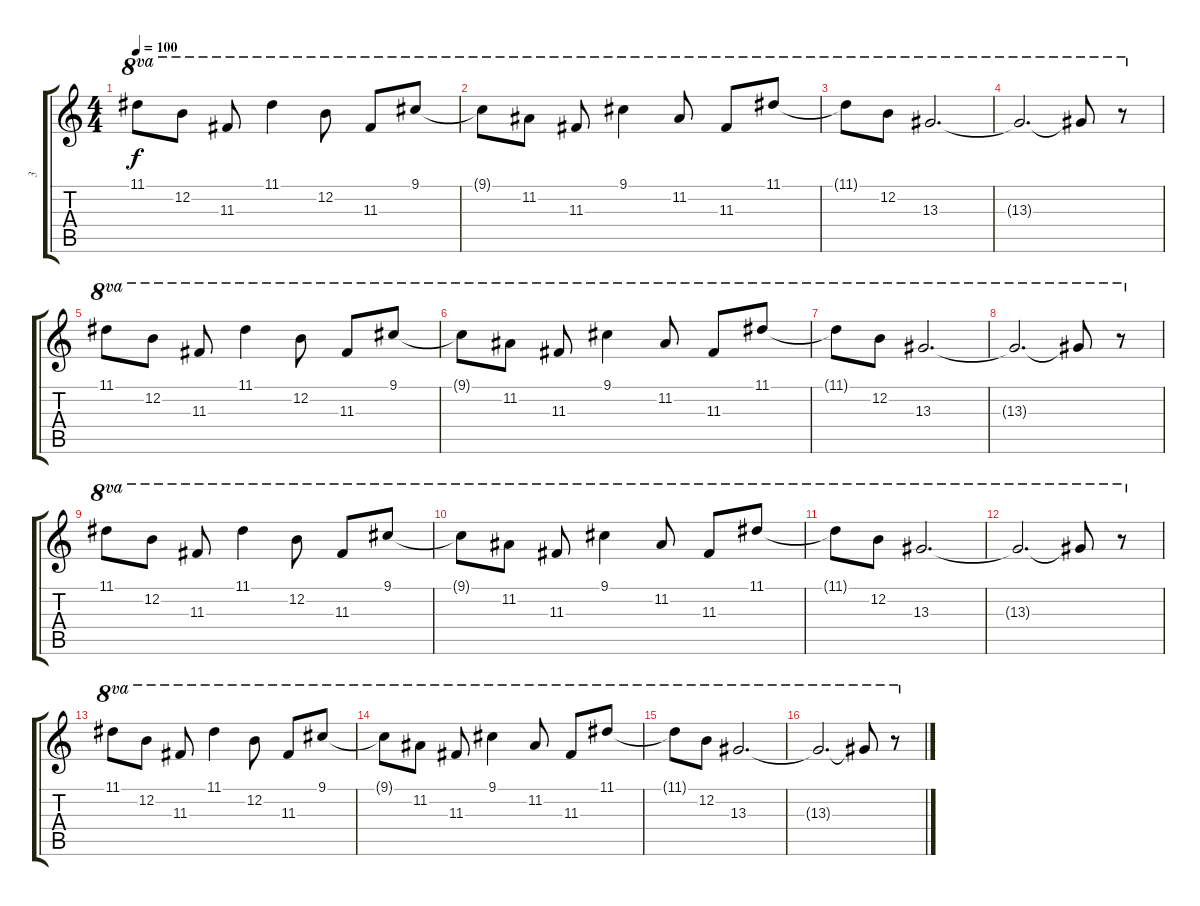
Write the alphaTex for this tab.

\track ("3" "3") {instrument distortionguitar}
\staff {score tabs}
\tuning (E4 B3 G3 D3 A2 E2) {hide}
\ts (4 4)
\tempo 100
\clef g2
\ks c
11.1.8{ot 8va dy f} 12.2.8{ot 8va} 11.3.8{ot 8va} 11.1.4{ot 8va} 12.2.8{ot 8va} 11.3.8{ot 8va} 9.1.8{ot 8va} |
9.1{t}.8{ot 8va} 11.2.8{ot 8va} 11.3.8{ot 8va} 9.1.4{ot 8va} 11.2.8{ot 8va} 11.3.8{ot 8va} 11.1.8{ot 8va} |
11.1{t}.8{ot 8va} 12.2.8{ot 8va} 13.3.2{d ot 8va} |
13.3{t}.2{d ot 8va} 13.3{t}.8{ot 8va} r.8{ot 8va} |
11.1.8{ot 8va} 12.2.8{ot 8va} 11.3.8{ot 8va} 11.1.4{ot 8va} 12.2.8{ot 8va} 11.3.8{ot 8va} 9.1.8{ot 8va} |
9.1{t}.8{ot 8va} 11.2.8{ot 8va} 11.3.8{ot 8va} 9.1.4{ot 8va} 11.2.8{ot 8va} 11.3.8{ot 8va} 11.1.8{ot 8va} |
11.1{t}.8{ot 8va} 12.2.8{ot 8va} 13.3.2{d ot 8va} |
13.3{t}.2{d ot 8va} 13.3{t}.8{ot 8va} r.8{ot 8va} |
11.1.8{ot 8va} 12.2.8{ot 8va} 11.3.8{ot 8va} 11.1.4{ot 8va} 12.2.8{ot 8va} 11.3.8{ot 8va} 9.1.8{ot 8va} |
9.1{t}.8{ot 8va} 11.2.8{ot 8va} 11.3.8{ot 8va} 9.1.4{ot 8va} 11.2.8{ot 8va} 11.3.8{ot 8va} 11.1.8{ot 8va} |
11.1{t}.8{ot 8va} 12.2.8{ot 8va} 13.3.2{d ot 8va} |
13.3{t}.2{d ot 8va} 13.3{t}.8{ot 8va} r.8{ot 8va} |
11.1.8{ot 8va} 12.2.8{ot 8va} 11.3.8{ot 8va} 11.1.4{ot 8va} 12.2.8{ot 8va} 11.3.8{ot 8va} 9.1.8{ot 8va} |
9.1{t}.8{ot 8va} 11.2.8{ot 8va} 11.3.8{ot 8va} 9.1.4{ot 8va} 11.2.8{ot 8va} 11.3.8{ot 8va} 11.1.8{ot 8va} |
11.1{t}.8{ot 8va} 12.2.8{ot 8va} 13.3.2{d ot 8va} |
13.3{t}.2{d ot 8va} 13.3{t}.8{ot 8va} r.8{ot 8va}
